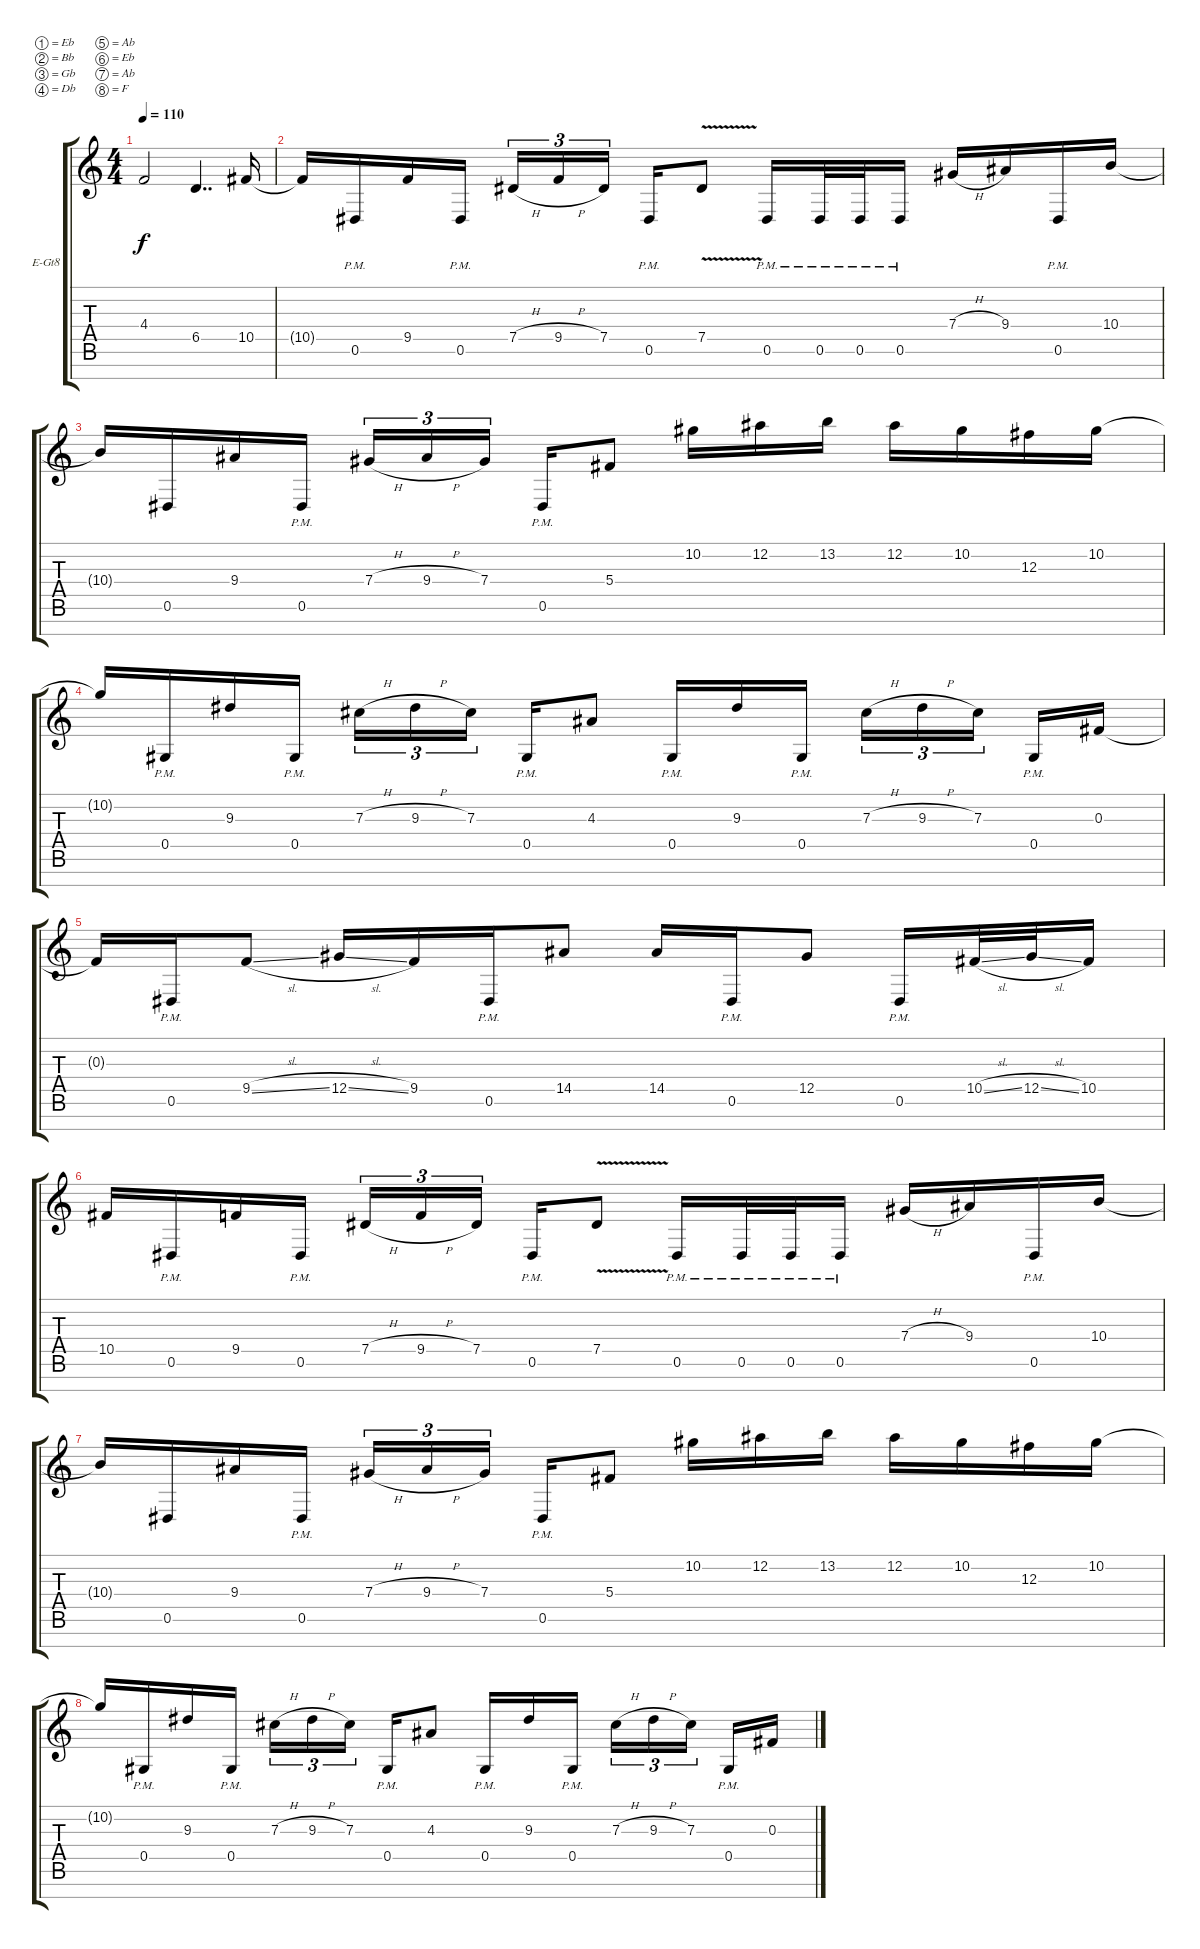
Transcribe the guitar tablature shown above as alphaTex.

\defaultSystemsLayout 4
\bracketExtendMode groupsimilarinstruments
\firstSystemTrackNameOrientation horizontal
\otherSystemsTrackNameOrientation horizontal
\track ("Electric Guitar" "E-Gt8") {instrument distortionguitar}
\staff {score tabs}
\tuning (Eb4 Bb3 Gb3 Db3 Ab2 Eb2 Ab1 F1)
\ts (4 4)
\tempo 110
\clef g2
\ks c
4.4.2{dy f} 6.5.4{dd} 10.5.16 |
10.5{t}.16 0.6{pm}.16 9.5.16 0.6{pm}.16 7.5{h}.16{tu (3 2)} 9.5{h}.16{tu (3 2)} 7.5.16{tu (3 2)} 0.6{pm}.16 7.5{v}.8 0.6{pm}.16 0.6{pm}.32 0.6{pm}.32 0.6{pm}.16 7.4{h}.16 9.4.16 0.6{pm}.16 10.4.16 |
10.4{t}.16 0.6.16 9.4.16 0.6{pm}.16 7.4{h}.16{tu (3 2)} 9.4{h}.16{tu (3 2)} 7.4.16{tu (3 2)} 0.6{pm}.16 5.4.8 10.2.16 12.2.16 13.2.16 12.2.16 10.2.16 12.3.16 10.2.16 |
10.2{t}.16 0.5{pm}.16 9.3.16 0.5{pm}.16 7.3{h}.16{tu (3 2)} 9.3{h}.16{tu (3 2)} 7.3.16{tu (3 2)} 0.5{pm}.16 4.3.8 0.5{pm}.16 9.3.16 0.5{pm}.16 7.3{h}.16{tu (3 2)} 9.3{h}.16{tu (3 2)} 7.3.16{tu (3 2)} 0.5{pm}.16 0.3.16 |
0.3{t}.16 0.6{pm}.16 9.5{sl}.8 12.5{sl}.16 9.5.16 0.6{pm}.16 14.5.8 14.5.16 0.6{pm}.16 12.5.8 0.6{pm}.16 10.5{sl}.32 12.5{sl}.32 10.5.16 |
10.5.16 0.6{pm}.16 9.5.16 0.6{pm}.16 7.5{h}.16{tu (3 2)} 9.5{h}.16{tu (3 2)} 7.5.16{tu (3 2)} 0.6{pm}.16 7.5{v}.8 0.6{pm}.16 0.6{pm}.32 0.6{pm}.32 0.6{pm}.16 7.4{h}.16 9.4.16 0.6{pm}.16 10.4.16 |
10.4{t}.16 0.6.16 9.4.16 0.6{pm}.16 7.4{h}.16{tu (3 2)} 9.4{h}.16{tu (3 2)} 7.4.16{tu (3 2)} 0.6{pm}.16 5.4.8 10.2.16 12.2.16 13.2.16 12.2.16 10.2.16 12.3.16 10.2.16 |
10.2{t}.16 0.5{pm}.16 9.3.16 0.5{pm}.16 7.3{h}.16{tu (3 2)} 9.3{h}.16{tu (3 2)} 7.3.16{tu (3 2)} 0.5{pm}.16 4.3.8 0.5{pm}.16 9.3.16 0.5{pm}.16 7.3{h}.16{tu (3 2)} 9.3{h}.16{tu (3 2)} 7.3.16{tu (3 2)} 0.5{pm}.16 0.3.16
